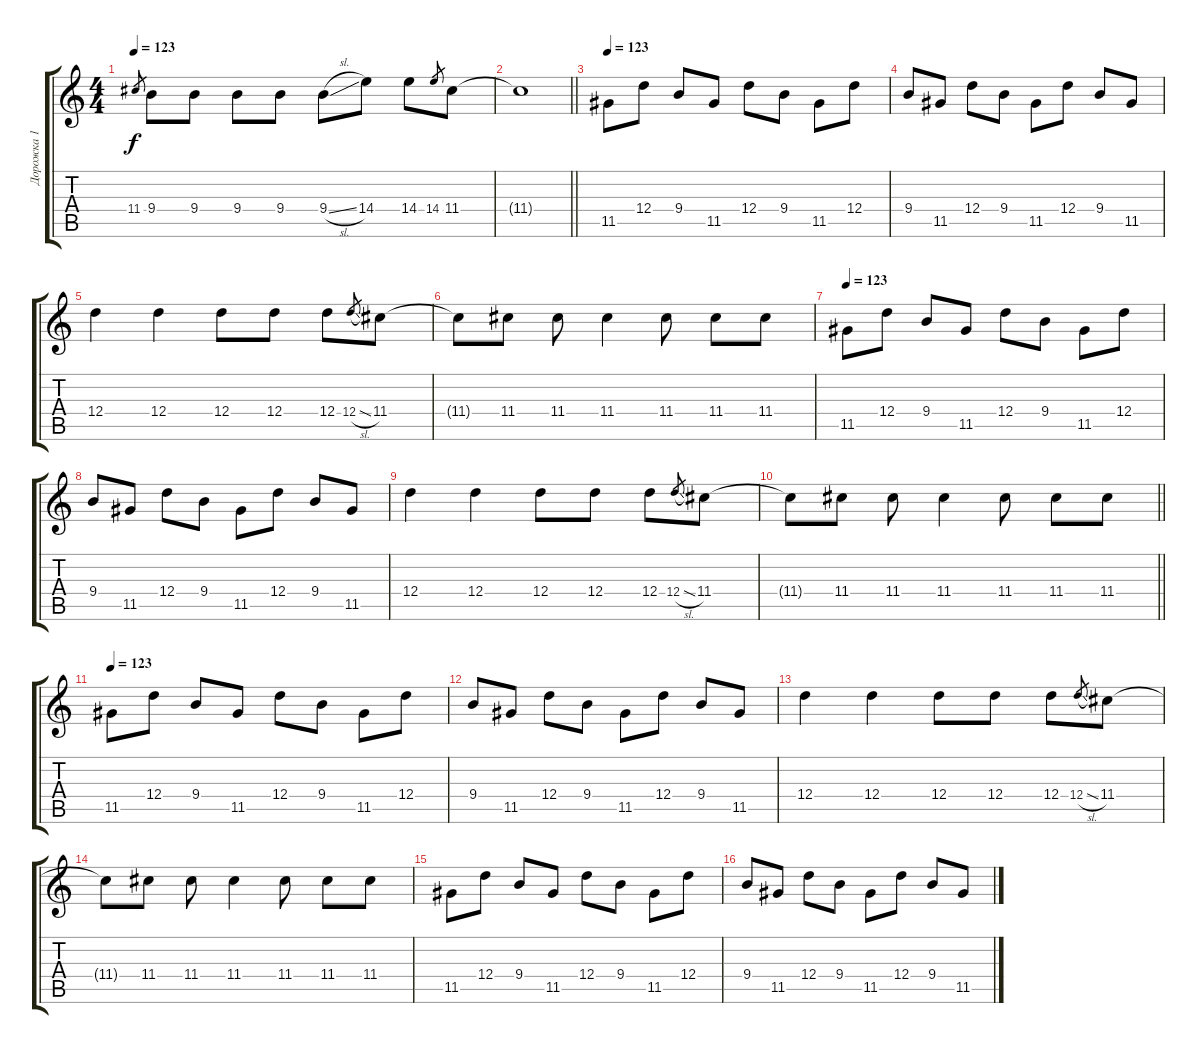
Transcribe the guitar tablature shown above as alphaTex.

\track ("Дорожка 1" "Дорожка 1") {instrument acousticguitarsteel}
\staff {score tabs}
\tuning (E4 B3 G3 D3 A2 E2) {hide}
\ts (4 4)
\tempo 123
\clef g2
\ks c
11.4.8{gr dy f} 9.4.8 9.4.8 9.4.8 9.4.8 9.4{sl}.8 14.4.8 14.4.8 14.4.8{gr} 11.4.8 |
\barLineRight lightlight
11.4{t}.1 |
\tempo 123
11.5.8 12.4.8 9.4.8 11.5.8 12.4.8 9.4.8 11.5.8 12.4.8 |
9.4.8 11.5.8 12.4.8 9.4.8 11.5.8 12.4.8 9.4.8 11.5.8 |
12.4.4 12.4.4 12.4.8 12.4.8 12.4.8 12.4{sl}.8{gr} 11.4.8 |
11.4{t}.8 11.4.8 11.4.8 11.4.4 11.4.8 11.4.8 11.4.8 |
\tempo 123
11.5.8 12.4.8 9.4.8 11.5.8 12.4.8 9.4.8 11.5.8 12.4.8 |
9.4.8 11.5.8 12.4.8 9.4.8 11.5.8 12.4.8 9.4.8 11.5.8 |
12.4.4 12.4.4 12.4.8 12.4.8 12.4.8 12.4{sl}.8{gr} 11.4.8 |
\barLineRight lightlight
11.4{t}.8 11.4.8 11.4.8 11.4.4 11.4.8 11.4.8 11.4.8 |
\tempo 123
11.5.8 12.4.8 9.4.8 11.5.8 12.4.8 9.4.8 11.5.8 12.4.8 |
9.4.8 11.5.8 12.4.8 9.4.8 11.5.8 12.4.8 9.4.8 11.5.8 |
12.4.4 12.4.4 12.4.8 12.4.8 12.4.8 12.4{sl}.8{gr} 11.4.8 |
11.4{t}.8 11.4.8 11.4.8 11.4.4 11.4.8 11.4.8 11.4.8 |
11.5.8 12.4.8 9.4.8 11.5.8 12.4.8 9.4.8 11.5.8 12.4.8 |
9.4.8 11.5.8 12.4.8 9.4.8 11.5.8 12.4.8 9.4.8 11.5.8
